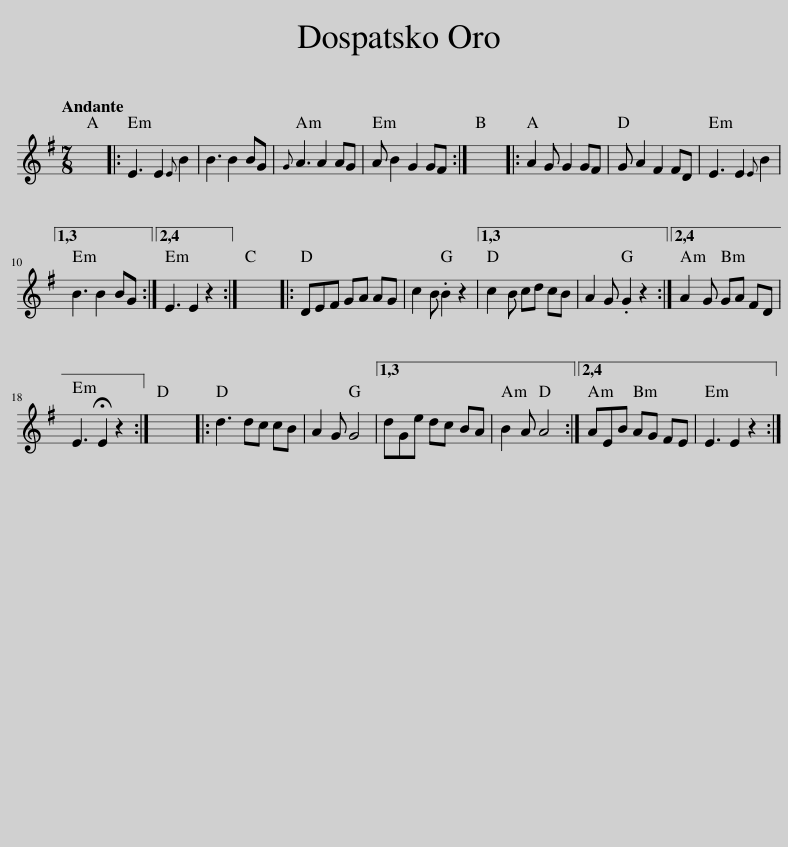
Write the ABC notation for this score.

X:1
L:1/8
Q:1/4=88
M:7/8
I:linebreak $
K:Emin
V:1 treble
V:1
 x7 |: E3 E2{E} B2 | B3 B2 BG |{G} A3 A2 AG | A B2 G2 GF :| %5
 x7 |: A2 G G2 GF | G A2 F2 FD | E3 E2{E} B2 |1,3$ B3 B2 BG :|2,4 %10
 E3 E2 z2 :| x7 |: DEF GA AG | c2 B .B2 z2 |1,3 c2 B cd cB | %15
 A2 G .G2 z2 :|2,4 A2 G GA FD |$ E3 !fermata!E2 z2 :| x7 |: d3 dc cB | %20
 A2 G G4 |1,3 dGe dc BA | B2 A A4 :|2,4 AEB AG FE | E3 E2 z2 :| %25
